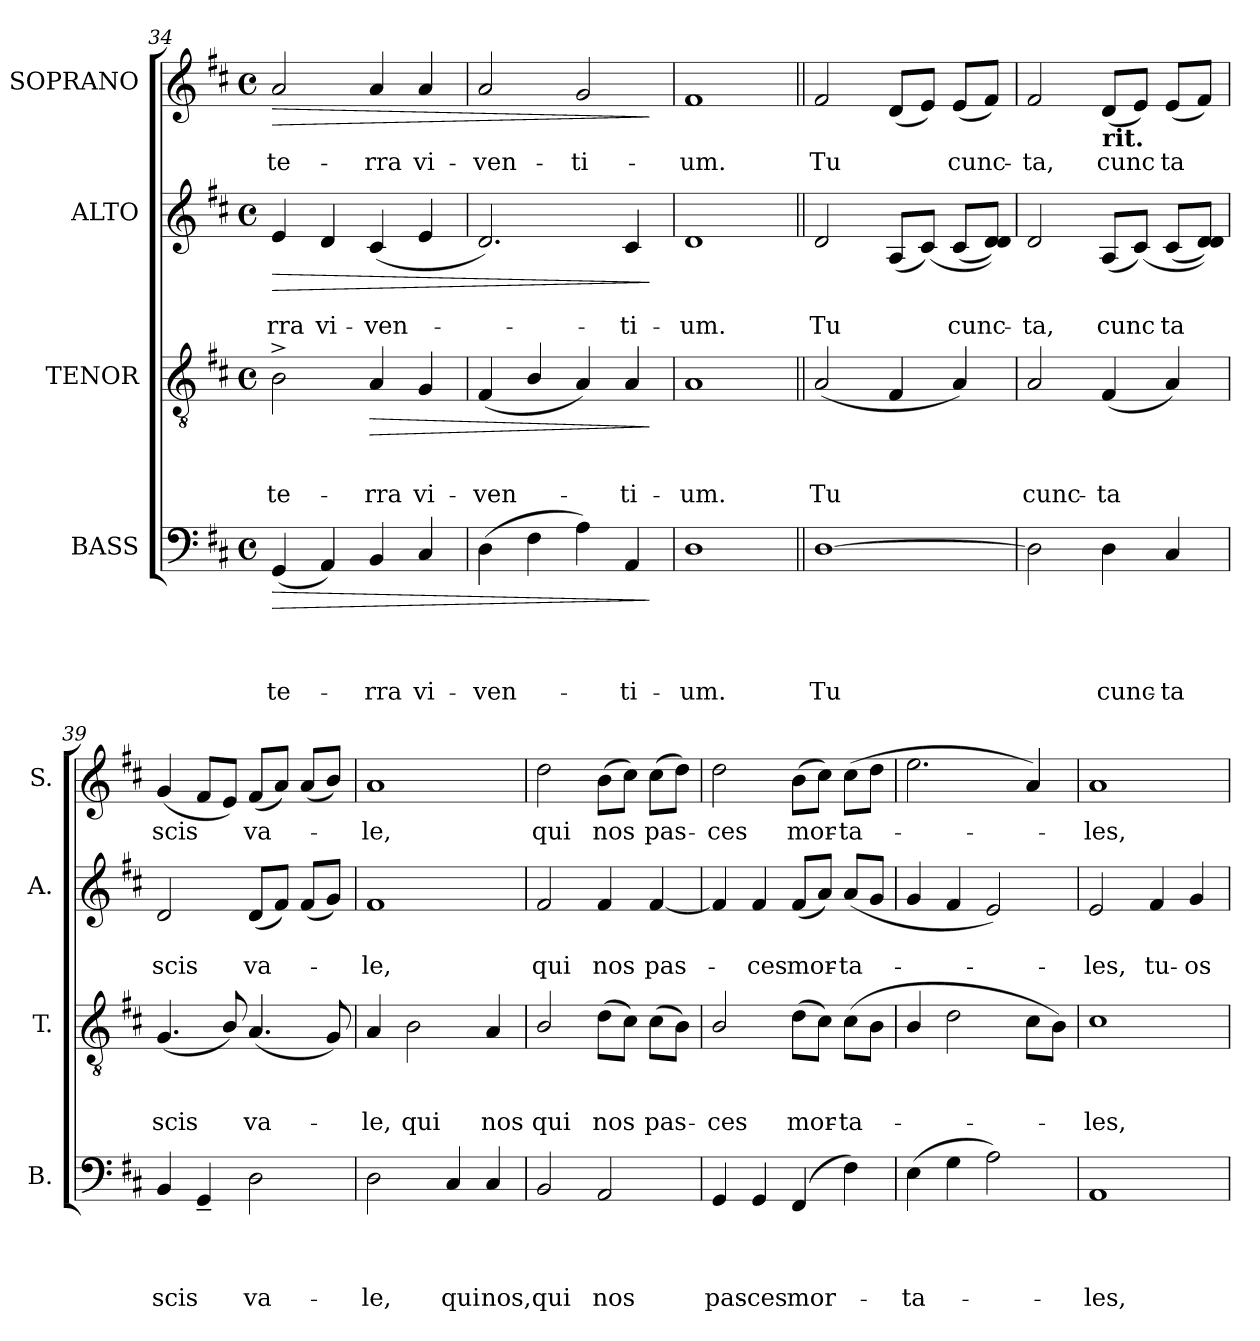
**kern	**text	**text	**text	**text	**dynam	**kern	**text	**text	**text	**dynam	**kern	**text	**text	**dynam	**kern	**text	**dynam
*part4	*part4	*part4	*part4	*part4	*part4	*part3	*part3	*part3	*part3	*part3	*part2	*part2	*part2	*part2	*part1	*part1	*part1
*staff4	*staff4	*staff4	*staff4	*staff4	*staff4	*staff3	*staff3	*staff3	*staff3	*staff3	*staff2	*staff2	*staff2	*staff2	*staff1	*staff1	*staff1
*I"BASS	*	*	*	*	*	*I"TENOR	*	*	*	*	*I"ALTO	*	*	*	*I"SOPRANO	*	*
*I'B.	*	*	*	*	*	*I'T.	*	*	*	*	*I'A.	*	*	*	*I'S.	*	*
*clefF4	*	*	*	*	*	*clefGv2	*	*	*	*	*clefG2	*	*	*	*clefG2	*	*
*k[f#c#]	*	*	*	*	*	*k[f#c#]	*	*	*	*	*k[f#c#]	*	*	*	*k[f#c#]	*	*
*D:	*	*	*	*	*	*D:	*	*	*	*	*D:	*	*	*	*D:	*	*
*M4/4	*	*	*	*	*	*M4/4	*	*	*	*	*M4/4	*	*	*	*M4/4	*	*
*met(c)	*	*	*	*	*	*met(c)	*	*	*	*	*met(c)	*	*	*	*met(c)	*	*
=34	=34	=34	=34	=34	=34	=34	=34	=34	=34	=34	=34	=34	=34	=34	=34	=34	=34
!	!	!	!	!LO:LY:b	!LO:HP:b	!	!	!	!LO:LY:b	!	!	!	!LO:LY:b	!LO:HP:b	!	!LO:LY:b	!LO:HP:b
(<4GG/	.	.	.	te-	>	2B^>\	.	.	te-	.	4e/	.	-rra	>	2a/	te-	>
!	!	!	!	!	!	!	!	!	!	!	!	!	!LO:LY:b	!	!	!	!
4AA/)	.	.	.	.	.	.	.	.	.	.	4d/	.	vi-	.	.	.	.
!	!	!	!	!LO:LY:b	!	!	!	!	!LO:LY:b	!LO:HP:b	!	!	!LO:LY:b	!	!	!LO:LY:b	!
4BB/	.	.	.	-rra	.	4A/	.	.	-rra	>	(>4c#/	.	-ven-	.	4a/	-rra	.
!	!	!	!	!LO:LY:b	!	!	!	!	!LO:LY:b	!	!	!	!	!	!	!LO:LY:b	!
4C#/	.	.	.	vi-	.	4G/	.	.	vi-	.	4e/	.	.	.	4a/	vi-	.
=35	=35	=35	=35	=35	=35	=35	=35	=35	=35	=35	=35	=35	=35	=35	=35	=35	=35
!	!	!	!	!LO:LY:b	!	!	!	!	!LO:LY:b	!	!	!	!	!	!	!LO:LY:b	!
(>4D\	.	.	.	-ven-	.	(<4F#/	.	.	-ven-	.	2.d/)	.	.	.	2a/	-ven-	.
4F#\	.	.	.	.	.	4B/	.	.	.	.	.	.	.	.	.	.	.
!	!	!	!	!	!	!	!	!	!	!	!	!	!	!	!	!LO:LY:b	!
4A\)	.	.	.	.	.	4A/)	.	.	.	.	.	.	.	.	2g/	-ti-	.
!	!	!	!	!LO:LY:b	!	!	!	!	!LO:LY:b	!	!	!	!LO:LY:b	!	!	!	!
4AA/	.	.	.	-ti-	.	4A/	.	.	-ti-	.	4c#/	.	-ti-	.	.	.	.
.	.	.	.	.	]	.	.	.	.	]	.	.	.	]	.	.	]
=36	=36	=36	=36	=36	=36	=36	=36	=36	=36	=36	=36	=36	=36	=36	=36	=36	=36
!	!	!	!	!LO:LY:b	!	!	!	!	!LO:LY:b	!	!	!	!LO:LY:b	!	!	!LO:LY:b	!
1D	.	.	.	-um.	.	1A	.	.	-um.	.	1d	.	-um.	.	1f#	-um.	.
=37||	=37||	=37||	=37||	=37||	=37||	=37||	=37||	=37||	=37||	=37||	=37||	=37||	=37||	=37||	=37||	=37||	=37||
!	!	!	!	!LO:LY:b	!	!	!	!	!LO:LY:b	!	!	!	!LO:LY:b	!	!	!LO:LY:b	!
[>1D	.	.	.	Tu	.	(<2A/	.	.	Tu	.	2d/	.	Tu	.	2f#/	Tu	.
.	.	.	.	.	.	4F#/	.	.	.	.	(<8A/L	.	.	.	(<8d/L	.	.
.	.	.	.	.	.	.	.	.	.	.	(>8c#/J)	.	.	.	8e/J)	.	.
!	!	!	!	!	!	!	!	!	!	!	!	!	!LO:LY:b	!	!	!LO:LY:b	!
.	.	.	.	.	.	4A/)	.	.	.	.	(<8c#/L	.	cunc-	.	(<8e/L	cunc-	.
.	.	.	.	.	.	.	.	.	.	.	8d/ 8d/J))	.	.	.	8f#/J)	.	.
=38	=38	=38	=38	=38	=38	=38	=38	=38	=38	=38	=38	=38	=38	=38	=38	=38	=38
!	!	!	!	!	!	!	!	!	!LO:LY:b	!	!	!	!LO:LY:b	!	!	!LO:LY:b	!
2D\]	.	.	.	.	.	2A/	.	.	cunc-	.	2d/	.	-ta,	.	2f#/	-ta,	.
!	!	!	!	!	!	!	!	!	!	!	!	!	!	!	!LO:TX:b:B:t=rit.	!	!
!	!	!	!	!LO:LY:b	!	!	!	!	!LO:LY:b	!	!	!	!LO:LY:b	!	!	!LO:LY:b	!
4D\	.	.	.	cunc-	.	(<4F#/	.	.	-ta	.	(<8A/L	.	cunc	.	(<8d/L	cunc	.
.	.	.	.	.	.	.	.	.	.	.	(>8c#/J)	.	.	.	8e/J)	.	.
!	!	!	!	!LO:LY:b	!	!	!	!	!	!	!	!	!LO:LY:b	!	!	!LO:LY:b	!
4C#/	.	.	.	-ta	.	4A/)	.	.	.	.	(<8c#/L	.	ta	.	(<8e/L	ta	.
.	.	.	.	.	.	.	.	.	.	.	8d/ 8d/J))	.	.	.	8f#/J)	.	.
=39	=39	=39	=39	=39	=39	=39	=39	=39	=39	=39	=39	=39	=39	=39	=39	=39	=39
!	!	!	!	!LO:LY:b	!	!	!	!	!LO:LY:b	!	!	!	!LO:LY:b	!	!	!LO:LY:b	!
4BB/	.	.	.	scis	.	(<4.G/	.	.	scis	.	2d/	.	scis	.	(>4g/	scis	.
4GG~</	.	.	.	.	.	.	.	.	.	.	.	.	.	.	8f#/L	.	.
.	.	.	.	.	.	8B/)	.	.	.	.	.	.	.	.	8e/J)	.	.
!	!	!	!	!LO:LY:b	!	!	!	!	!LO:LY:b	!	!	!	!LO:LY:b	!	!	!LO:LY:b	!
2D\	.	.	.	va-	.	(<4.A/	.	.	va-	.	(<8d/L	.	va-	.	(<8f#/L	va-	.
.	.	.	.	.	.	.	.	.	.	.	8f#/J)	.	.	.	8a/J)	.	.
.	.	.	.	.	.	.	.	.	.	.	(<8f#/L	.	.	.	(<8a/L	.	.
.	.	.	.	.	.	8G/)	.	.	.	.	8g/J)	.	.	.	8b/J)	.	.
!!LO:PB:g=z
=40	=40	=40	=40	=40	=40	=40	=40	=40	=40	=40	=40	=40	=40	=40	=40	=40	=40
!	!	!	!	!LO:LY:b	!	!	!	!	!LO:LY:b	!	!	!	!LO:LY:b	!	!	!LO:LY:b	!
2D\	.	.	.	-le,	.	4A/	.	.	-le,	.	1f#	.	-le,	.	1a	-le,	.
!	!	!	!	!	!	!	!	!	!LO:LY:b	!	!	!	!	!	!	!	!
.	.	.	.	.	.	2B\	.	.	qui	.	.	.	.	.	.	.	.
!	!	!	!	!LO:LY:b	!	!	!	!	!	!	!	!	!	!	!	!	!
4C#/	.	.	.	qui	.	.	.	.	.	.	.	.	.	.	.	.	.
!	!	!	!	!LO:LY:b	!	!	!	!	!LO:LY:b	!	!	!	!	!	!	!	!
4C#/	.	.	.	nos,	.	4A/	.	.	nos	.	.	.	.	.	.	.	.
=41	=41	=41	=41	=41	=41	=41	=41	=41	=41	=41	=41	=41	=41	=41	=41	=41	=41
!	!	!	!	!LO:LY:b	!	!	!	!	!LO:LY:b	!	!	!	!LO:LY:b	!	!	!LO:LY:b	!
2BB/	.	.	.	qui	.	2B/	.	.	qui	.	2f#/	.	qui	.	2dd\	qui	.
!	!	!	!	!LO:LY:b	!	!	!	!	!LO:LY:b	!	!	!	!LO:LY:b	!	!	!LO:LY:b	!
2AA/	.	.	.	nos	.	(>8d\L	.	.	nos	.	4f#/	.	nos	.	(>8b\L	nos	.
.	.	.	.	.	.	8c#\J)	.	.	.	.	.	.	.	.	8cc#\J)	.	.
!	!	!	!	!	!	!	!	!	!LO:LY:b	!	!	!	!LO:LY:b	!	!	!LO:LY:b	!
.	.	.	.	.	.	(>8c#\L	.	.	pas-	.	[<4f#/	.	pas-	.	(>8cc#\L	pas-	.
.	.	.	.	.	.	8B\J)	.	.	.	.	.	.	.	.	8dd\J)	.	.
=42	=42	=42	=42	=42	=42	=42	=42	=42	=42	=42	=42	=42	=42	=42	=42	=42	=42
!	!	!	!	!LO:LY:b	!	!	!	!	!LO:LY:b	!	!	!	!	!	!	!LO:LY:b	!
4GG/	.	.	.	pas-	.	2B/	.	.	-ces	.	4f#/]	.	.	.	2dd\	-ces	.
!	!	!	!	!LO:LY:b	!	!	!	!	!	!	!	!	!LO:LY:b	!	!	!	!
4GG/	.	.	.	-ces	.	.	.	.	.	.	4f#/	.	-ces	.	.	.	.
!	!	!	!	!LO:LY:b	!	!	!	!	!LO:LY:b	!	!	!	!LO:LY:b	!	!	!LO:LY:b	!
(<4FF#/	.	.	.	mor-	.	(>8d\L	.	.	mor-	.	(<8f#/L	.	mor-	.	(>8b\L	mor-	.
.	.	.	.	.	.	8c#\J)	.	.	.	.	8a/J)	.	.	.	8cc#\J)	.	.
!	!	!	!	!	!	!	!	!	!LO:LY:b	!	!	!	!LO:LY:b	!	!	!LO:LY:b	!
4F#\)	.	.	.	.	.	(>8c#\L	.	.	-ta-	.	(>8a/L	.	-ta-	.	(>8cc#\L	-ta-	.
.	.	.	.	.	.	8B\J	.	.	.	.	8g/J	.	.	.	8dd\J	.	.
=43	=43	=43	=43	=43	=43	=43	=43	=43	=43	=43	=43	=43	=43	=43	=43	=43	=43
!	!	!	!	!LO:LY:b	!	!	!	!	!	!	!	!	!	!	!	!	!
(>4E\	.	.	.	-ta-	.	4B/	.	.	.	.	4g/	.	.	.	2.ee\	.	.
4G\	.	.	.	.	.	2d\	.	.	.	.	4f#/	.	.	.	.	.	.
2A\)	.	.	.	.	.	.	.	.	.	.	2e/)	.	.	.	.	.	.
.	.	.	.	.	.	8c#\L	.	.	.	.	.	.	.	.	4a/)	.	.
.	.	.	.	.	.	8B\J)	.	.	.	.	.	.	.	.	.	.	.
=44	=44	=44	=44	=44	=44	=44	=44	=44	=44	=44	=44	=44	=44	=44	=44	=44	=44
!	!	!	!	!LO:LY:b	!	!	!	!	!LO:LY:b	!	!	!	!LO:LY:b	!	!	!LO:LY:b	!
1AA	.	.	.	-les,	.	1c#	.	.	-les,	.	2e/	.	-les,	.	1a	-les,	.
!	!	!	!	!	!	!	!	!	!	!	!	!	!LO:LY:b	!	!	!	!
.	.	.	.	.	.	.	.	.	.	.	4f#/	.	tu-	.	.	.	.
!	!	!	!	!	!	!	!	!	!	!	!	!	!LO:LY:b	!	!	!	!
.	.	.	.	.	.	.	.	.	.	.	4g/	.	-os	.	.	.	.
=	=	=	=	=	=	=	=	=	=	=	=	=	=	=	=	=	=
*-	*-	*-	*-	*-	*-	*-	*-	*-	*-	*-	*-	*-	*-	*-	*-	*-	*-
